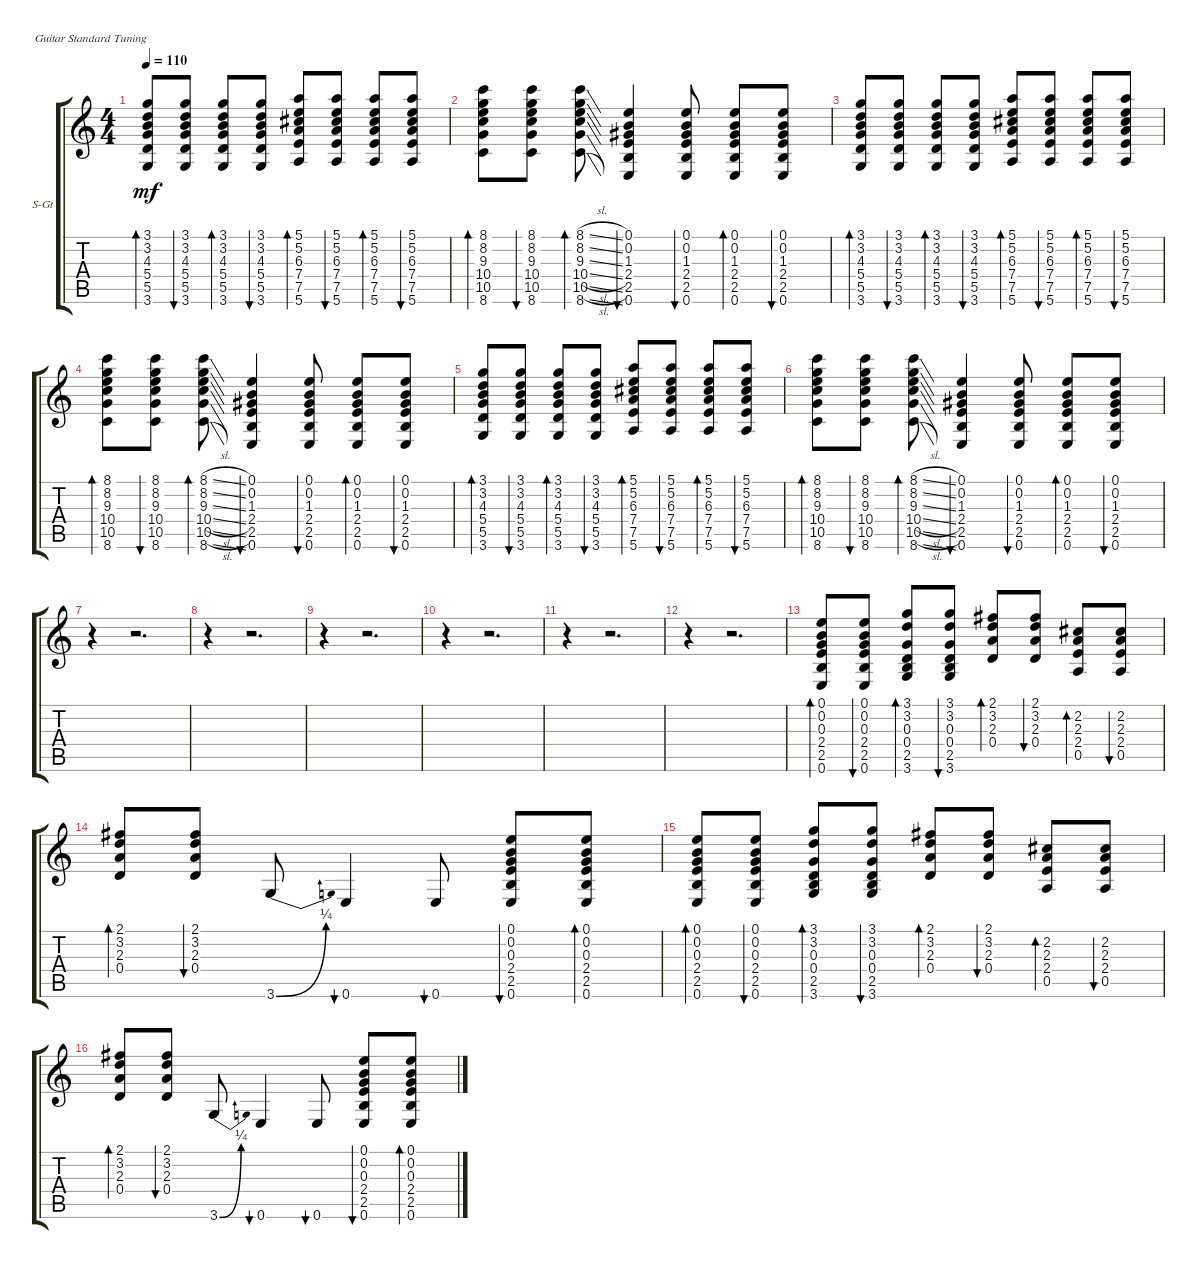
\bracketExtendMode groupsimilarinstruments
\firstSystemTrackNameOrientation horizontal
\otherSystemsTrackNameOrientation horizontal
\track ("Steel Guitar" "S-Gt") {instrument acousticguitarsteel}
\staff {score tabs}
\tuning (E4 B3 G3 D3 A2 E2)
\ts (4 4)
\tempo 110
\clef g2
\ks c
(3.1 3.2 4.3 5.4 5.5 3.6).8{bd 30 dy mf} (3.1 3.2 4.3 5.4 5.5 3.6).8{bu 30} (3.1 3.2 4.3 5.4 5.5 3.6).8{bd 30} (3.1 3.2 4.3 5.4 5.5 3.6).8{bu 30} (5.1 5.2 6.3 7.4 7.5 5.6).8{bd 30} (5.1 5.2 6.3 7.4 7.5 5.6).8{bu 30} (5.1 5.2 6.3 7.4 7.5 5.6).8{bd 30} (5.1 5.2 6.3 7.4 7.5 5.6).8{bu 30} |
(8.1 8.2 9.3 10.4 10.5 8.6).8{bd 30} (8.1 8.2 9.3 10.4 10.5 8.6).8{bu 30} (8.1{sl} 8.2{sl} 9.3{sl} 10.4{sl} 10.5{sl} 8.6{sl}).8{bd 30} (0.1 0.2 1.3 2.4 2.5 0.6).4{bu 30} (0.1 0.2 1.3 2.4 2.5 0.6).8{bu 30} (0.1 0.2 1.3 2.4 2.5 0.6).8{bd 30} (0.1 0.2 1.3 2.4 2.5 0.6).8{bu 30} |
(3.1 3.2 4.3 5.4 5.5 3.6).8{bd 30} (3.1 3.2 4.3 5.4 5.5 3.6).8{bu 30} (3.1 3.2 4.3 5.4 5.5 3.6).8{bd 30} (3.1 3.2 4.3 5.4 5.5 3.6).8{bu 30} (5.1 5.2 6.3 7.4 7.5 5.6).8{bd 30} (5.1 5.2 6.3 7.4 7.5 5.6).8{bu 30} (5.1 5.2 6.3 7.4 7.5 5.6).8{bd 30} (5.1 5.2 6.3 7.4 7.5 5.6).8{bu 30} |
(8.1 8.2 9.3 10.4 10.5 8.6).8{bd 30} (8.1 8.2 9.3 10.4 10.5 8.6).8{bu 30} (8.1{sl} 8.2{sl} 9.3{sl} 10.4{sl} 10.5{sl} 8.6{sl}).8{bd 30} (0.1 0.2 1.3 2.4 2.5 0.6).4{bu 30} (0.1 0.2 1.3 2.4 2.5 0.6).8{bu 30} (0.1 0.2 1.3 2.4 2.5 0.6).8{bd 30} (0.1 0.2 1.3 2.4 2.5 0.6).8{bu 30} |
(3.1 3.2 4.3 5.4 5.5 3.6).8{bd 30} (3.1 3.2 4.3 5.4 5.5 3.6).8{bu 30} (3.1 3.2 4.3 5.4 5.5 3.6).8{bd 30} (3.1 3.2 4.3 5.4 5.5 3.6).8{bu 30} (5.1 5.2 6.3 7.4 7.5 5.6).8{bd 30} (5.1 5.2 6.3 7.4 7.5 5.6).8{bu 30} (5.1 5.2 6.3 7.4 7.5 5.6).8{bd 30} (5.1 5.2 6.3 7.4 7.5 5.6).8{bu 30} |
(8.1 8.2 9.3 10.4 10.5 8.6).8{bd 30} (8.1 8.2 9.3 10.4 10.5 8.6).8{bu 30} (8.1{sl} 8.2{sl} 9.3{sl} 10.4{sl} 10.5{sl} 8.6{sl}).8{bd 30} (0.1 0.2 1.3 2.4 2.5 0.6).4{bu 30} (0.1 0.2 1.3 2.4 2.5 0.6).8{bu 30} (0.1 0.2 1.3 2.4 2.5 0.6).8{bd 30} (0.1 0.2 1.3 2.4 2.5 0.6).8{bu 30} |
r.4 r.2{d} |
r.4 r.2{d} |
r.4 r.2{d} |
r.4 r.2{d} |
r.4 r.2{d} |
r.4 r.2{d} |
(0.1 0.2 0.3 2.4 2.5 0.6).8{bd 30} (0.1 0.2 0.3 2.4 2.5 0.6).8{bu 30} (3.1 3.2 0.3 0.4 2.5 3.6).8{bd 30} (3.1 3.2 0.3 0.4 2.5 3.6).8{bu 30} (2.1 3.2 2.3 0.4).8{bd 30} (2.1 3.2 2.3 0.4).8{bu 30} (2.2 2.3 2.4 0.5).8{bd 30} (2.2 2.3 2.4 0.5).8{bu 30} |
(2.1 3.2 2.3 0.4).8{bd 30} (2.1 3.2 2.3 0.4).8{bu 30} 3.6{be (bend 0 0 60 1)}.8 0.6.4{bu 30} 0.6.8{bu 30} (0.1 0.2 0.3 2.4 2.5 0.6).8{bu 30} (0.1 0.2 0.3 2.4 2.5 0.6).8{bd 30} |
(0.1 0.2 0.3 2.4 2.5 0.6).8{bd 30} (0.1 0.2 0.3 2.4 2.5 0.6).8{bu 30} (3.1 3.2 0.3 0.4 2.5 3.6).8{bd 30} (3.1 3.2 0.3 0.4 2.5 3.6).8{bu 30} (2.1 3.2 2.3 0.4).8{bd 30} (2.1 3.2 2.3 0.4).8{bu 30} (2.2 2.3 2.4 0.5).8{bd 30} (2.2 2.3 2.4 0.5).8{bu 30} |
(2.1 3.2 2.3 0.4).8{bd 30} (2.1 3.2 2.3 0.4).8{bu 30} 3.6{be (bend 0 0 60 1)}.8 0.6.4{bu 30} 0.6.8{bu 30} (0.1 0.2 0.3 2.4 2.5 0.6).8{bu 30} (0.1 0.2 0.3 2.4 2.5 0.6).8{bd 30}
